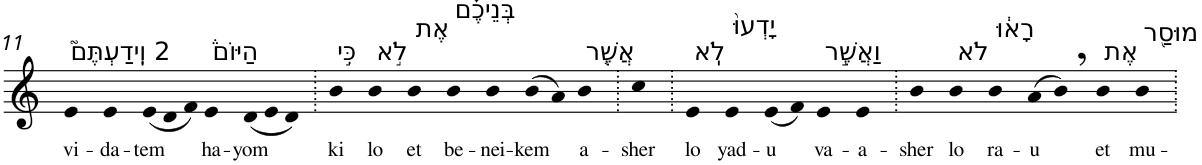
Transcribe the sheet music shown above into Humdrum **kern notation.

**kern	**text
*part1	*part1
*staff1	*staff1
*I"Piano	*
*I'Pno	*
!!LO:PB:g=z
*clefG2	*
*k[]	*
=11	=11
!LO:TX:a:t=2 וִֽידַעְתֶּם֮	!
!	!LO:LY:b
4e	vi-
!	!LO:LY:b
4e	-da-
!	!LO:LY:b
(12e	-tem
12d	.
12f)	.
!LO:TX:a:t=הַיּוֹם֒	!
!	!LO:LY:b
4e	ha-
!	!LO:LY:b
(12d	-yom
12e	.
12d)	.
=12.	=12.
!LO:TX:a:t=כִּ֣י	!
!	!LO:LY:b
4b	ki
!LO:TX:a:t=לֹ֣א	!
!	!LO:LY:b
4b	lo
!LO:TX:a:t=אֶת	!
!	!LO:LY:b
4b	et
!LO:TX:a:t=בְּנֵיכֶ֗ם	!
!	!LO:LY:b
4b	be-
!	!LO:LY:b
4b	-nei-
!	!LO:LY:b
(8b	-kem
8a)	.
!LO:TX:a:t=אֲשֶׁ֤ר	!
!	!LO:LY:b
4b	a-
=13.	=13.
!	!LO:LY:b
4cc	-sher
=14.	=14.
!LO:TX:a:t=לֹֽא	!
!	!LO:LY:b
4e	lo
!LO:TX:a:t=יָדְעוּ֙	!
!	!LO:LY:b
4e	yad-
!	!LO:LY:b
(8e	-u
8f)	.
!LO:TX:a:t=וַאֲשֶׁ֣ר	!
!	!LO:LY:b
4e	va-
!	!LO:LY:b
4e	-a-
=15.	=15.
!	!LO:LY:b
4b	-sher
!LO:TX:a:t=לֹא	!
!	!LO:LY:b
4b	lo
!LO:TX:a:t=רָא֔וּ	!
!	!LO:LY:b
4b	ra-
!	!LO:LY:b
(8a	-u
8b,)	.
!LO:TX:a:t=אֶת	!
!	!LO:LY:b
4b	et
!LO:TX:a:t=מוּסַ֖ר	!
!	!LO:LY:b
4b	mu-
=.	=.
*-	*-
